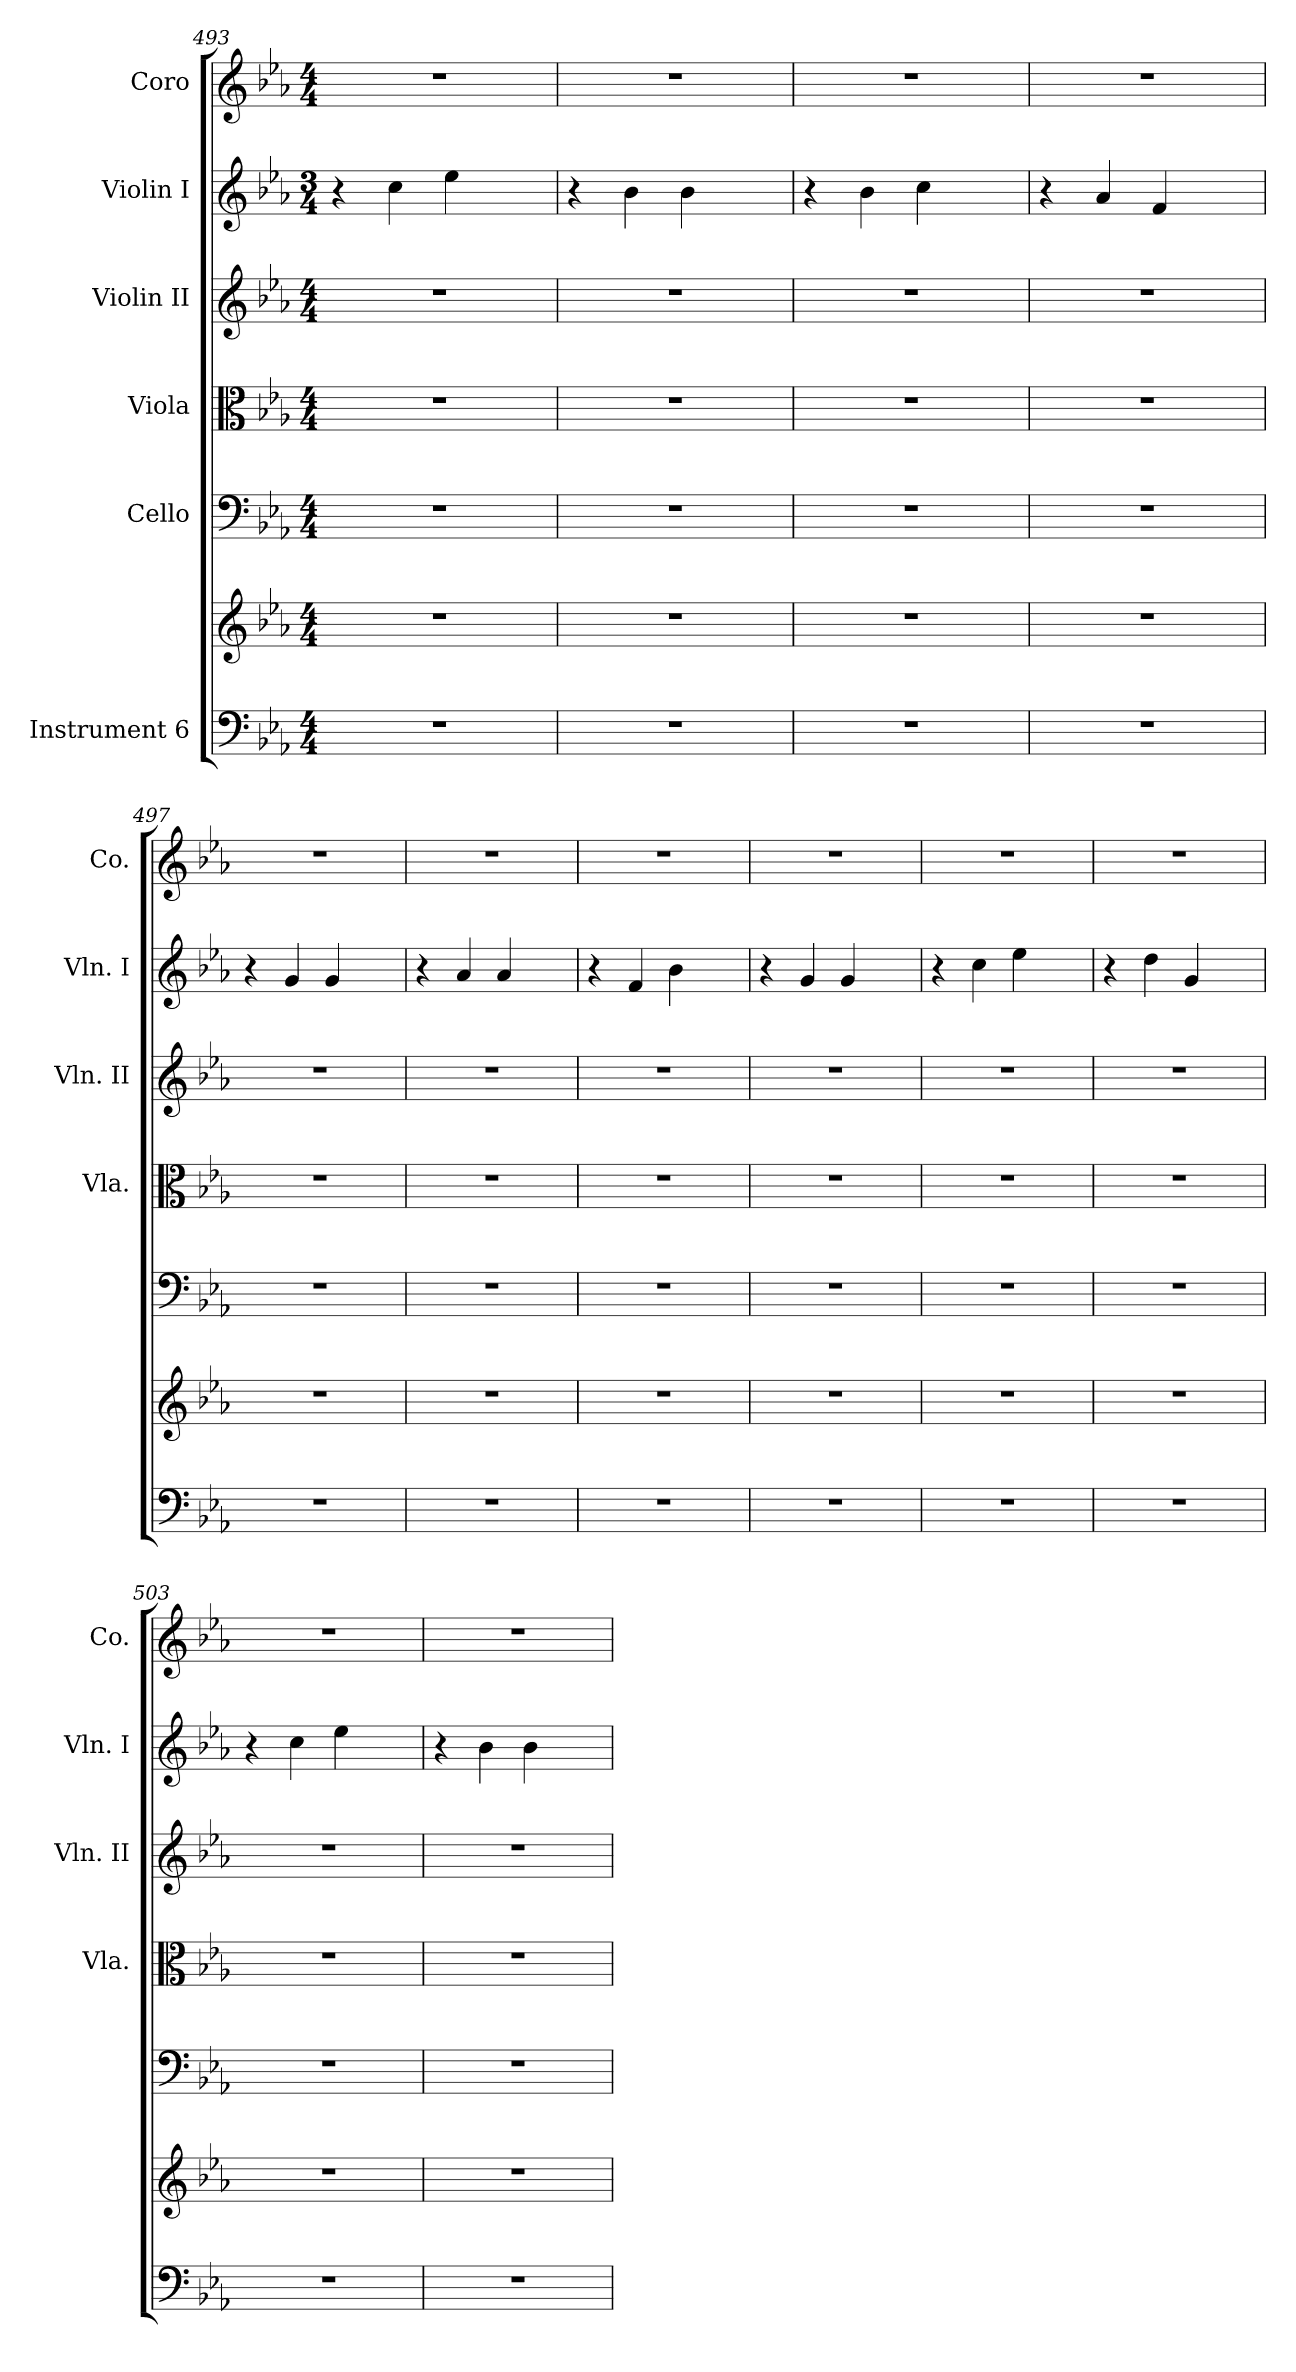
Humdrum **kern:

**kern	**kern	**kern	**kern	**kern	**kern	**kern
*part6	*part6	*part5	*part4	*part3	*part2	*part1
*staff7	*staff6	*staff5	*staff4	*staff3	*staff2	*staff1
*I"Instrument 6	*	*I"Cello	*I"Viola	*I"Violin II	*I"Violin I	*I"Coro
*	*	*	*I'Vla.	*I'Vln. II	*I'Vln. I	*I'Co.
!!LO:LB:g=z
*clefF4	*clefG2	*clefF4	*clefC3	*clefG2	*clefG2	*clefG2
*k[b-e-a-]	*k[b-e-a-]	*k[b-e-a-]	*k[b-e-a-]	*k[b-e-a-]	*k[b-e-a-]	*k[b-e-a-]
*E-:	*E-:	*E-:	*E-:	*E-:	*E-:	*E-:
*M4/4	*M4/4	*M4/4	*M4/4	*M4/4	*M3/4	*M4/4
=493	=493	=493	=493	=493	=493	=493
1r	1r	1r	1r	1r	4r	1r
.	.	.	.	.	4cc\	.
.	.	.	.	.	4ee-\	.
.	.	.	.	.	4ryy	.
=494	=494	=494	=494	=494	=494	=494
1r	1r	1r	1r	1r	4r	1r
.	.	.	.	.	4b-\	.
.	.	.	.	.	4b-\	.
.	.	.	.	.	4ryy	.
=495	=495	=495	=495	=495	=495	=495
1r	1r	1r	1r	1r	4r	1r
.	.	.	.	.	4b-\	.
.	.	.	.	.	4cc\	.
.	.	.	.	.	4ryy	.
=496	=496	=496	=496	=496	=496	=496
1r	1r	1r	1r	1r	4r	1r
.	.	.	.	.	4a-/	.
.	.	.	.	.	4f/	.
.	.	.	.	.	4ryy	.
=497	=497	=497	=497	=497	=497	=497
1r	1r	1r	1r	1r	4r	1r
.	.	.	.	.	4g/	.
.	.	.	.	.	4g/	.
.	.	.	.	.	4ryy	.
=498	=498	=498	=498	=498	=498	=498
1r	1r	1r	1r	1r	4r	1r
.	.	.	.	.	4a-/	.
.	.	.	.	.	4a-/	.
.	.	.	.	.	4ryy	.
=499	=499	=499	=499	=499	=499	=499
1r	1r	1r	1r	1r	4r	1r
.	.	.	.	.	4f/	.
.	.	.	.	.	4b-\	.
.	.	.	.	.	4ryy	.
!!LO:LB:g=z
=500	=500	=500	=500	=500	=500	=500
1r	1r	1r	1r	1r	4r	1r
.	.	.	.	.	4g/	.
.	.	.	.	.	4g/	.
.	.	.	.	.	4ryy	.
=501	=501	=501	=501	=501	=501	=501
1r	1r	1r	1r	1r	4r	1r
.	.	.	.	.	4cc\	.
.	.	.	.	.	4ee-\	.
.	.	.	.	.	4ryy	.
=502	=502	=502	=502	=502	=502	=502
1r	1r	1r	1r	1r	4r	1r
.	.	.	.	.	4dd\	.
.	.	.	.	.	4g/	.
.	.	.	.	.	4ryy	.
=503	=503	=503	=503	=503	=503	=503
1r	1r	1r	1r	1r	4r	1r
.	.	.	.	.	4cc\	.
.	.	.	.	.	4ee-\	.
.	.	.	.	.	4ryy	.
=504	=504	=504	=504	=504	=504	=504
1r	1r	1r	1r	1r	4r	1r
.	.	.	.	.	4b-\	.
.	.	.	.	.	4b-\	.
.	.	.	.	.	4ryy	.
=	=	=	=	=	=	=
*-	*-	*-	*-	*-	*-	*-
